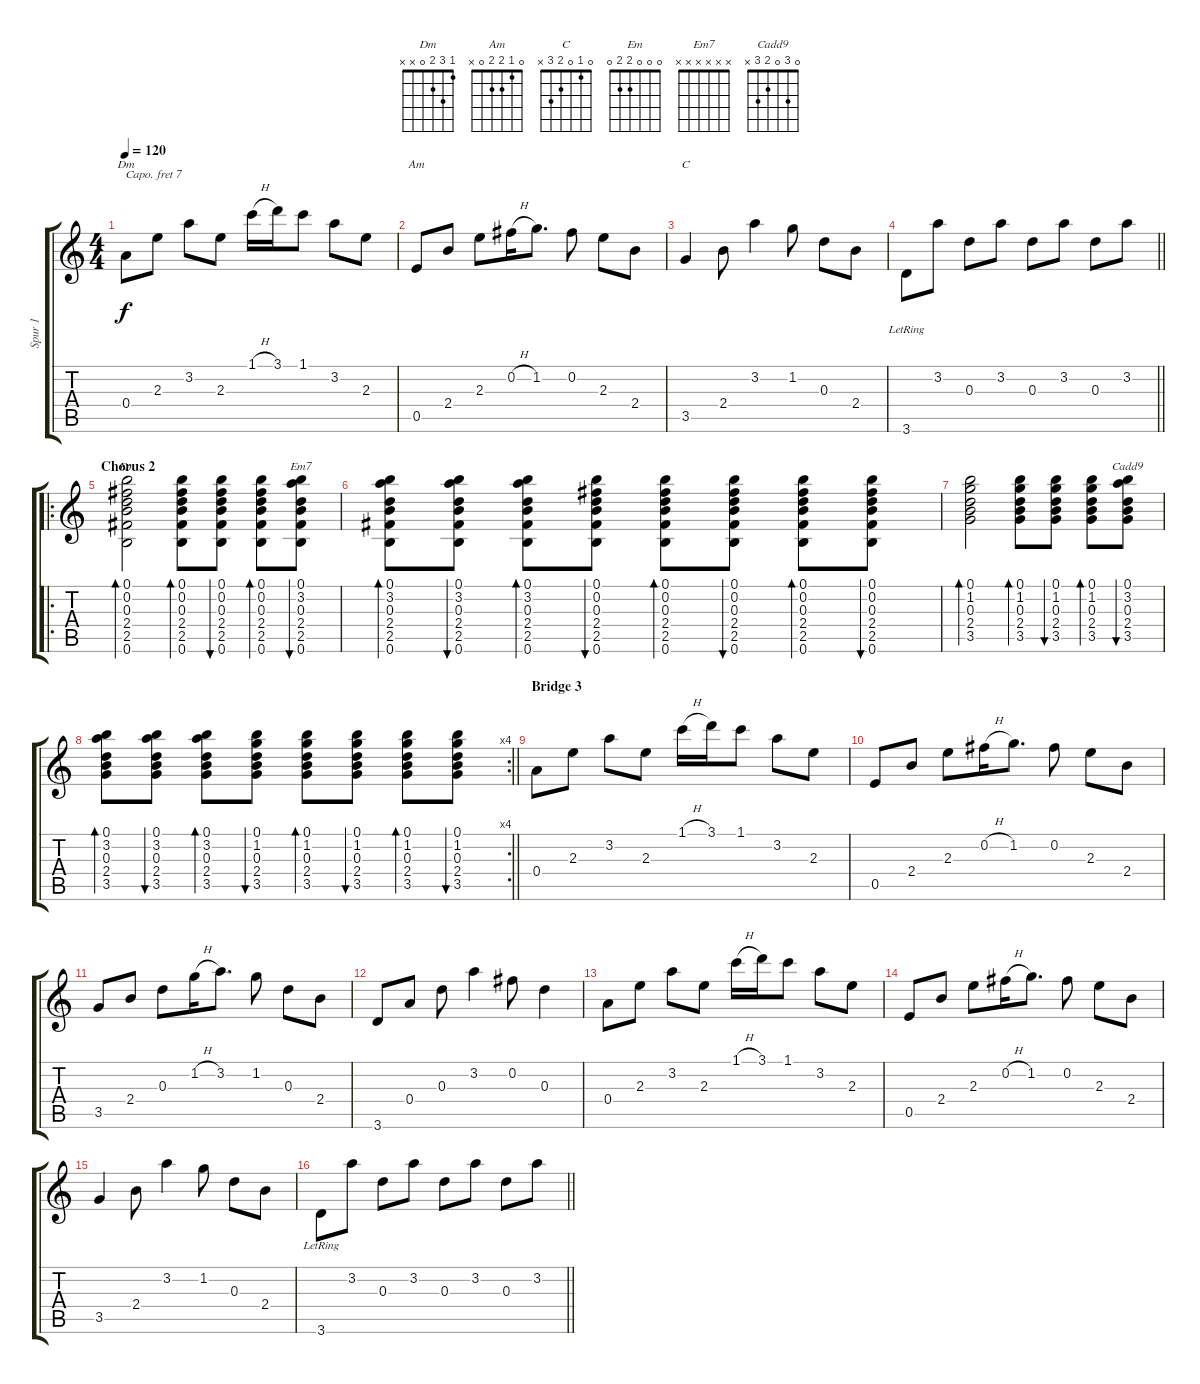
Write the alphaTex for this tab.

\track ("Spur 1" "Spur 1") {instrument acousticguitarsteel}
\staff {score tabs}
\capo 7
\tuning (E4 B3 G3 D3 A2 E2) {hide}
\chord ("Dm" 1 3 2 0 x x)
\chord ("Am" 0 1 2 2 0 x)
\chord ("C" 0 1 0 2 3 x)
\chord ("Em" 0 0 0 2 2 0)
\chord ("Em7" x x x x x x)
\chord ("Cadd9" 0 3 0 2 3 x)
\ts (4 4)
\tempo 120
\clef g2
\ks c
0.4.8{ch "Dm" dy f} 2.3.8 3.2.8 2.3.8 1.1{h}.16 3.1.16 1.1.8 3.2.8 2.3.8 |
0.5.8{ch "Am"} 2.4.8 2.3.8 0.2{h}.16 1.2.8{d} 0.2.8 2.3.8 2.4.8 |
3.5.4{ch "C"} 2.4.8 3.2.4 1.2.8 0.3.8 2.4.8 |
\barLineRight lightlight
3.6{lr}.8{volume 4} 3.2.8 0.3.8 3.2.8 0.3.8 3.2.8 0.3.8 3.2.8 |
\ro
\section ("" "Chorus 2")
(0.1 0.2 0.3 2.4 2.5 0.6).2{bd 60 ch "Em" volume 13} (0.1 0.2 0.3 2.4 2.5 0.6).8{bd 60} (0.1 0.2 0.3 2.4 2.5 0.6).8{bu 60} (0.1 0.2 0.3 2.4 2.5 0.6).8{bd 60} (0.1 3.2 0.3 2.4 2.5 0.6).8{bu 60 ch "Em7"} |
(0.1 3.2 0.3 2.4 2.5 0.6).8{bd 60} (0.1 3.2 0.3 2.4 2.5 0.6).8{bu 60} (0.1 3.2 0.3 2.4 2.5 0.6).8{bd 60} (0.1 0.2 0.3 2.4 2.5 0.6).8{bu 60} (0.1 0.2 0.3 2.4 2.5 0.6).8{bd 60} (0.1 0.2 0.3 2.4 2.5 0.6).8{bu 60} (0.1 0.2 0.3 2.4 2.5 0.6).8{bd 60} (0.1 0.2 0.3 2.4 2.5 0.6).8{bu 60} |
(0.1 1.2 0.3 2.4 3.5).2{bd 60} (0.1 1.2 0.3 2.4 3.5).8{bd 60} (0.1 1.2 0.3 2.4 3.5).8{bu 60} (0.1 1.2 0.3 2.4 3.5).8{bd 60} (0.1 3.2 0.3 2.4 3.5).8{bu 60 ch "Cadd9"} |
\rc 4
\barLineRight lightlight
(0.1 3.2 0.3 2.4 3.5).8{bd 60} (0.1 3.2 0.3 2.4 3.5).8{bu 60} (0.1 3.2 0.3 2.4 3.5).8{bd 60} (0.1 1.2 0.3 2.4 3.5).8{bu 60} (0.1 1.2 0.3 2.4 3.5).8{bd 60} (0.1 1.2 0.3 2.4 3.5).8{bu 60} (0.1 1.2 0.3 2.4 3.5).8{bd 60} (0.1 1.2 0.3 2.4 3.5).8{bu 60} |
\section ("" "Bridge 3")
0.4.8 2.3.8 3.2.8 2.3.8 1.1{h}.16 3.1.16 1.1.8 3.2.8 2.3.8 |
0.5.8 2.4.8 2.3.8 0.2{h}.16 1.2.8{d} 0.2.8 2.3.8 2.4.8 |
3.5.8 2.4.8 0.3.8 1.2{h}.16 3.2.8{d} 1.2.8 0.3.8 2.4.8 |
3.6.8 0.4.8 0.3.8 3.2.4 0.2.8 0.3.4 |
0.4.8 2.3.8 3.2.8 2.3.8 1.1{h}.16 3.1.16 1.1.8 3.2.8 2.3.8 |
0.5.8 2.4.8 2.3.8 0.2{h}.16 1.2.8{d} 0.2.8 2.3.8 2.4.8 |
3.5.4 2.4.8 3.2.4 1.2.8 0.3.8 2.4.8 |
\barLineRight lightlight
3.6{lr}.8{volume 4} 3.2.8 0.3.8 3.2.8 0.3.8 3.2.8 0.3.8 3.2.8
